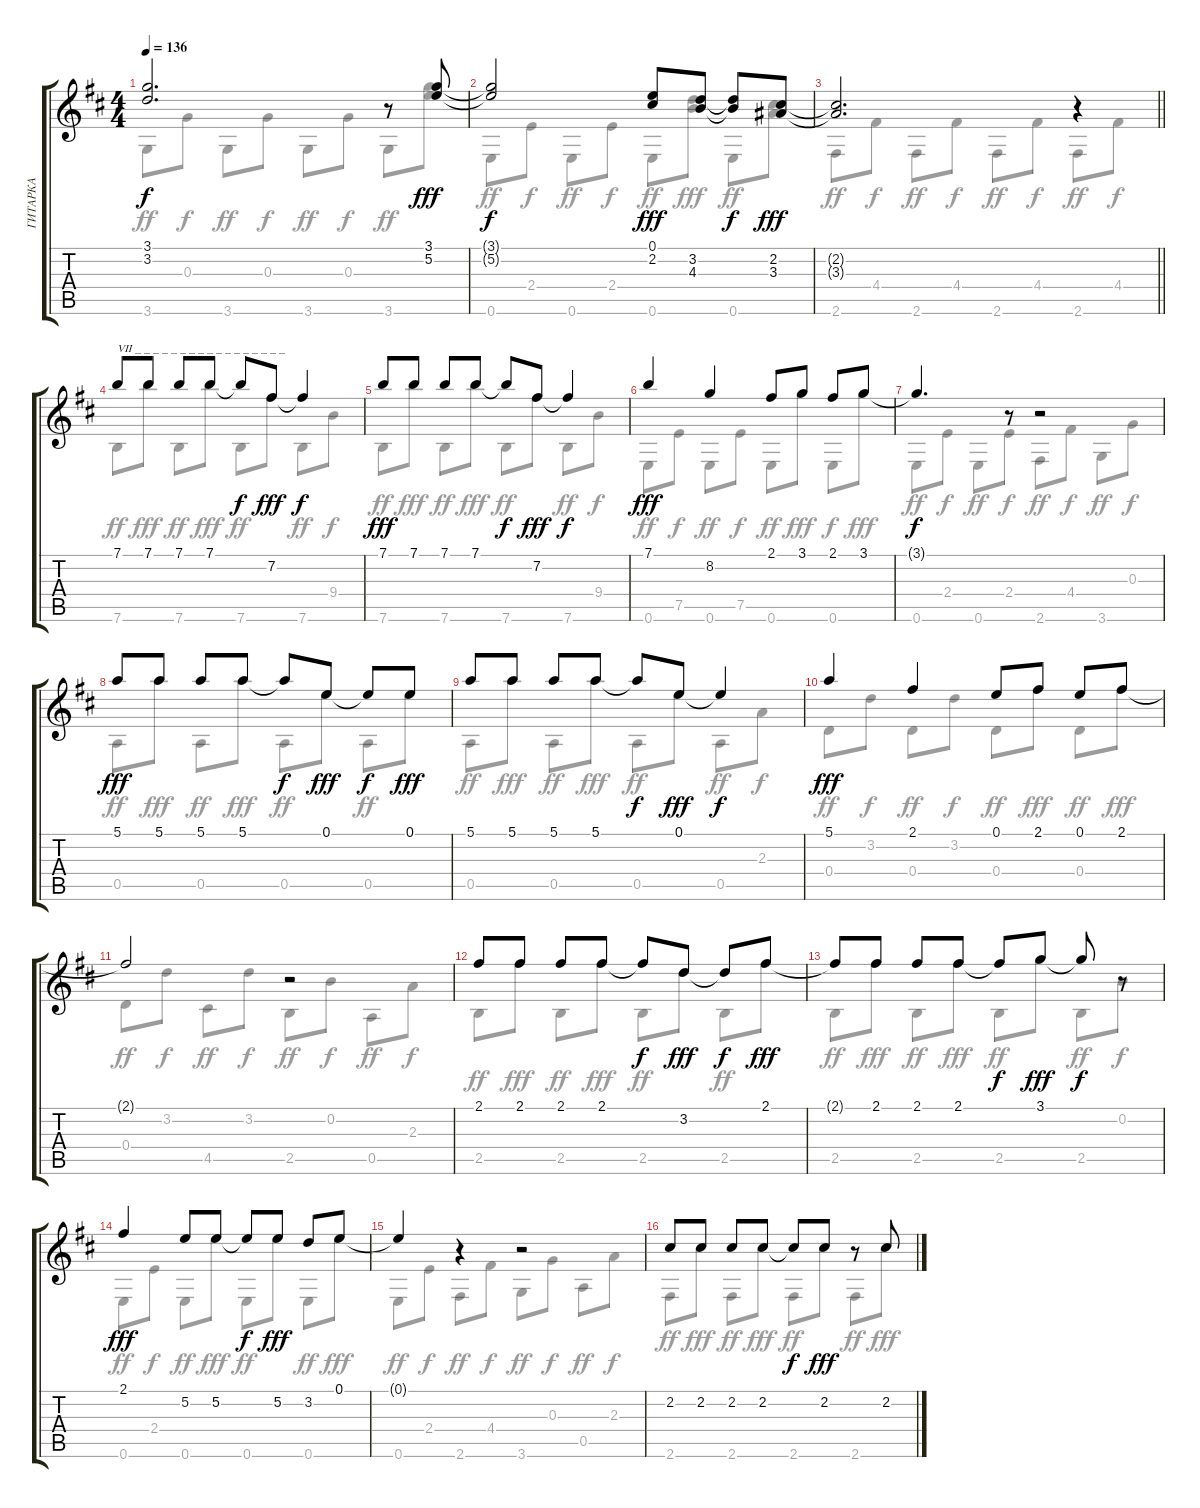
\track ("ГИТАРКА" "ГИТАРКА") {instrument acousticguitarsteel}
\staff {score tabs}
\tuning (E4 B3 G3 D3 A2 E2) {hide}
\voice
\ts (4 4)
\tempo 136
\clef g2
\ks bminor
(3.1{t} 3.2{t}).2{d dy f} r.8 (3.1 5.2).8{dy fff} |
(3.1{t} 5.2{t}).2{dy f} (0.1 2.2).8{dy fff} (3.2 4.3).8 (3.2{t} 4.3{t}).8{dy f} (2.2 3.3).8{dy fff} |
\barLineRight lightlight
(2.2{t} 3.3{t}).2{d} r.4 |
7.1.8{txt "VII _ _ _ _ _ _ _ _ _ _ _ _ _ _ _ _ _ "} 7.1.8 7.1.8 7.1.8 7.1{t}.8{dy f} 7.2.8{dy fff} 7.2{t}.4{dy f} |
7.1.8{dy fff} 7.1.8 7.1.8 7.1.8 7.1{t}.8{dy f} 7.2.8{dy fff} 7.2{t}.4{dy f} |
7.1.4{dy fff} 8.2.4 2.1.8 3.1.8 2.1.8 3.1.8 |
3.1{t}.4{d dy f} r.8 r.2 |
5.1.8{dy fff} 5.1.8 5.1.8 5.1.8 5.1{t}.8{dy f} 0.1.8{dy fff} 0.1{t}.8{dy f} 0.1.8{dy fff} |
5.1.8 5.1.8 5.1.8 5.1.8 5.1{t}.8{dy f} 0.1.8{dy fff} 0.1{t}.4{dy f} |
5.1.4{dy fff} 2.1.4 0.1.8 2.1.8 0.1.8 2.1.8 |
2.1{t}.2 r.2 |
2.1.8 2.1.8 2.1.8 2.1.8 2.1{t}.8{dy f} 3.2.8{dy fff} 3.2{t}.8{dy f} 2.1.8{dy fff} |
2.1{t}.8 2.1.8 2.1.8 2.1.8 2.1{t}.8{dy f} 3.1.8{dy fff} 3.1{t}.8{dy f} r.8 |
2.1.4{dy fff} 5.2.8 5.2.8 5.2{t}.8{dy f} 5.2.8{dy fff} 3.2.8 0.1.8 |
0.1{t}.4 r.4 r.2 |
2.2.8 2.2.8 2.2.8 2.2.8 2.2{t}.8{dy f} 2.2.8{dy fff} r.8 2.2.8
\voice
\clef g2
\ottava regular
\simile none
\ks bminor
3.6.8{dy ff} 0.3.8{dy f} 3.6.8{dy ff} 0.3.8{dy f} 3.6.8{dy ff} 0.3.8{dy f} 3.6.8{dy ff} (3.1 5.2).8{dy fff} |
0.6.8{dy ff} 2.4.8{dy f} 0.6.8{dy ff} 2.4.8{dy f} 0.6.8{dy ff} (3.2 4.3).8{dy fff} 0.6.8{dy ff} (2.2 3.3).8{dy fff} |
\barLineRight lightlight
2.6.8{dy ff} 4.4.8{dy f} 2.6.8{dy ff} 4.4.8{dy f} 2.6.8{dy ff} 4.4.8{dy f} 2.6.8{dy ff} 4.4.8{dy f} |
7.6.8{dy ff} 7.1.8{dy fff} 7.6.8{dy ff} 7.1.8{dy fff} 7.6.8{dy ff} 7.2.8{dy fff} 7.6.8{dy ff} 9.4.8{dy f} |
7.6.8{dy ff} 7.1.8{dy fff} 7.6.8{dy ff} 7.1.8{dy fff} 7.6.8{dy ff} 7.2.8{dy fff} 7.6.8{dy ff} 9.4.8{dy f} |
0.6.8{dy ff} 7.5.8{dy f} 0.6.8{dy ff} 7.5.8{dy f} 0.6.8{dy ff} 3.1.8{dy fff} 0.6.8{dy f} 3.1.8{dy fff} |
0.6.8{dy ff} 2.4.8{dy f} 0.6.8{dy ff} 2.4.8{dy f} 2.6.8{dy ff} 4.4.8{dy f} 3.6.8{dy ff} 0.3.8{dy f} |
0.5.8{dy ff} 5.1.8{dy fff} 0.5.8{dy ff} 5.1.8{dy fff} 0.5.8{dy ff} 0.1.8{dy fff} 0.5.8{dy ff} 0.1.8{dy fff} |
0.5.8{dy ff} 5.1.8{dy fff} 0.5.8{dy ff} 5.1.8{dy fff} 0.5.8{dy ff} 0.1.8{dy fff} 0.5.8{dy ff} 2.3.8{dy f} |
0.4.8{dy ff} 3.2.8{dy f} 0.4.8{dy ff} 3.2.8{dy f} 0.4.8{dy ff} 2.1.8{dy fff} 0.4.8{dy ff} 2.1.8{dy fff} |
0.4.8{dy ff} 3.2.8{dy f} 4.5.8{dy ff} 3.2.8{dy f} 2.5.8{dy ff} 0.2.8{dy f} 0.5.8{dy ff} 2.3.8{dy f} |
2.5.8{dy ff} 2.1.8{dy fff} 2.5.8{dy ff} 2.1.8{dy fff} 2.5.8{dy ff} 3.2.8{dy fff} 2.5.8{dy ff} 2.1.8{dy fff} |
2.5.8{dy ff} 2.1.8{dy fff} 2.5.8{dy ff} 2.1.8{dy fff} 2.5.8{dy ff} 3.1.8{dy fff} 2.5.8{dy ff} 0.2.8{dy f} |
0.6.8{dy ff} 2.4.8{dy f} 0.6.8{dy ff} 5.2.8{dy fff} 0.6.8{dy ff} 5.2.8{dy fff} 0.6.8{dy ff} 0.1.8{dy fff} |
0.6.8{dy ff} 2.4.8{dy f} 2.6.8{dy ff} 4.4.8{dy f} 3.6.8{dy ff} 0.3.8{dy f} 0.5.8{dy ff} 2.3.8{dy f} |
2.6.8{dy ff} 2.2.8{dy fff} 2.6.8{dy ff} 2.2.8{dy fff} 2.6.8{dy ff} 2.2.8{dy fff} 2.6.8{dy ff} 2.2.8{dy fff}
